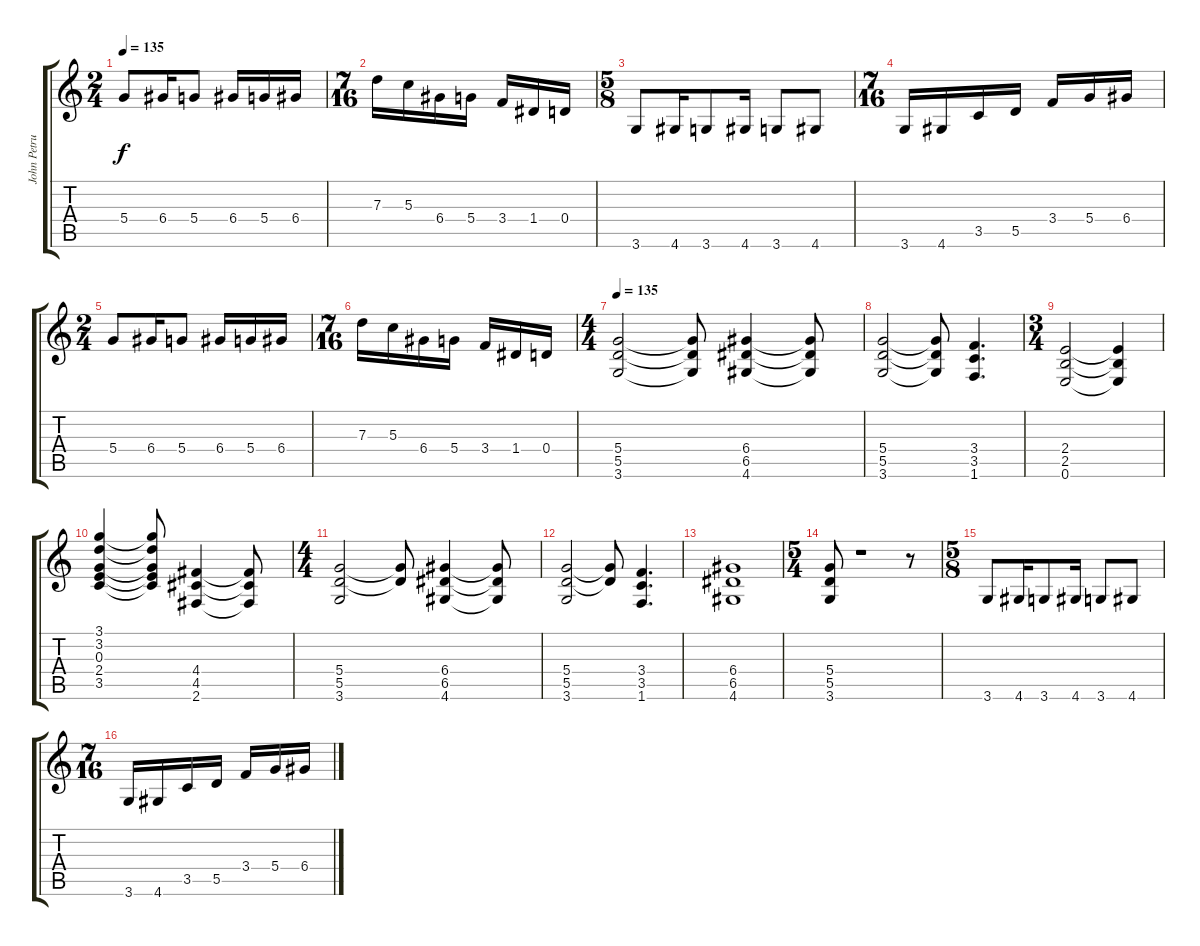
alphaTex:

\track ("John Petrucci Lead Guitar" "John Petru") {instrument distortionguitar}
\staff {score tabs}
\tuning (E4 B3 G3 D3 A2 E2) {hide}
\ts (2 4)
\tempo 135
\clef g2
\ks c
5.4.8{dy f} 6.4.16 5.4.8 6.4.16 5.4.16 6.4.16 |
\ts (7 16)
7.3.16 5.3.16 6.4.16 5.4.16 3.4.16 1.4.16 0.4.16 |
\ts (5 8)
3.6.8 4.6.16 3.6.8 4.6.16 3.6.8 4.6.8 |
\ts (7 16)
3.6.16 4.6.16 3.5.16 5.5.16 3.4.16 5.4.16 6.4.16 |
\ts (2 4)
5.4.8 6.4.16 5.4.8 6.4.16 5.4.16 6.4.16 |
\ts (7 16)
7.3.16 5.3.16 6.4.16 5.4.16 3.4.16 1.4.16 0.4.16 |
\ts (4 4)
\tempo 135
(5.4 5.5 3.6).2 (5.4{t} 5.5{t} 3.6{t}).8 (6.4 6.5 4.6).4 (6.4{t} 6.5{t} 4.6{t}).8 |
(5.4 5.5 3.6).2 (5.4{t} 5.5{t} 3.6{t}).8 (3.4 3.5 1.6).4{d} |
\ts (3 4)
(2.4 2.5 0.6).2 (2.4{t} 2.5{t} 0.6{t}).4 |
(3.1 3.2 0.3 2.4 3.5).4 (3.1{t} 3.2{t} 0.3{t} 2.4{t} 3.5{t}).8 (4.4 4.5 2.6).4 (4.4{t} 4.5{t} 2.6{t}).8 |
\ts (4 4)
(5.4 5.5 3.6).2 (5.4{t} 5.5{t}).8 (6.4 6.5 4.6).4 (6.4{t} 6.5{t} 4.6{t}).8 |
(5.4 5.5 3.6).2 (5.4{t} 5.5{t}).8 (3.4 3.5 1.6).4{d} |
(6.4 6.5 4.6).1 |
\ts (5 4)
(5.4 5.5 3.6).8 r.1 r.8 |
\ts (5 8)
3.6.8 4.6.16 3.6.8 4.6.16 3.6.8 4.6.8 |
\ts (7 16)
3.6.16 4.6.16 3.5.16 5.5.16 3.4.16 5.4.16 6.4.16
